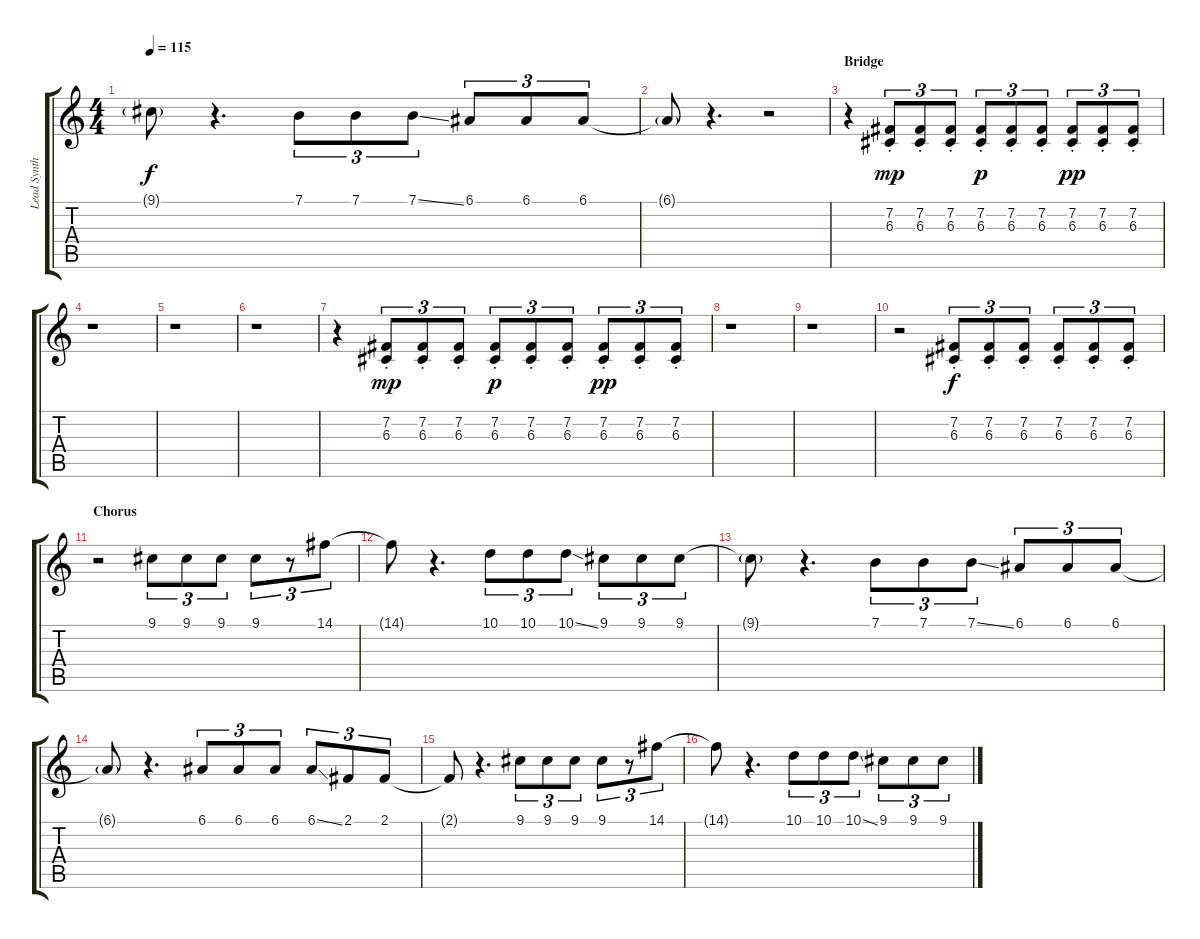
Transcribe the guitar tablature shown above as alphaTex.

\track ("Lead Synth" "Lead Synth") {instrument lead2sawtooth}
\staff {score tabs}
\tuning (E4 B3 G3 D3 A2 E2) {hide}
\ts (4 4)
\tempo 115
\clef g2
\ks c
9.1{g t}.8{dy f} r.4{d} 7.1.8{tu (3 2)} 7.1.8{tu (3 2)} 7.1{ss}.8{tu (3 2)} 6.1.8{tu (3 2)} 6.1.8{tu (3 2)} 6.1.8{tu (3 2)} |
6.1{g t}.8 r.4{d} r.2 |
\section ("" "Bridge")
r.4 (7.2{st} 6.3{st}).8{tu (3 2) dy mp} (7.2{st} 6.3{st}).8{tu (3 2)} (7.2{st} 6.3{st}).8{tu (3 2)} (7.2{st} 6.3{st}).8{tu (3 2) dy p} (7.2{st} 6.3{st}).8{tu (3 2)} (7.2{st} 6.3{st}).8{tu (3 2)} (7.2{st} 6.3{st}).8{tu (3 2) dy pp} (7.2{st} 6.3{st}).8{tu (3 2)} (7.2{st} 6.3{st}).8{tu (3 2)} |
r.1 |
r.1 |
r.1 |
r.4 (7.2{st} 6.3{st}).8{tu (3 2) dy mp} (7.2{st} 6.3{st}).8{tu (3 2)} (7.2{st} 6.3{st}).8{tu (3 2)} (7.2{st} 6.3{st}).8{tu (3 2) dy p} (7.2{st} 6.3{st}).8{tu (3 2)} (7.2{st} 6.3{st}).8{tu (3 2)} (7.2{st} 6.3{st}).8{tu (3 2) dy pp} (7.2{st} 6.3{st}).8{tu (3 2)} (7.2{st} 6.3{st}).8{tu (3 2)} |
r.1 |
r.1 |
r.2 (7.2{st} 6.3{st}).8{tu (3 2) dy f} (7.2{st} 6.3{st}).8{tu (3 2)} (7.2{st} 6.3{st}).8{tu (3 2)} (7.2{st} 6.3{st}).8{tu (3 2)} (7.2{st} 6.3{st}).8{tu (3 2)} (7.2{st} 6.3{st}).8{tu (3 2)} |
\section ("" "Chorus")
r.2 9.1.8{tu (3 2)} 9.1.8{tu (3 2)} 9.1.8{tu (3 2)} 9.1.8{tu (3 2)} r.8{tu (3 2)} 14.1.8{tu (3 2)} |
14.1{t}.8 r.4{d} 10.1.8{tu (3 2)} 10.1.8{tu (3 2)} 10.1{ss}.8{tu (3 2)} 9.1.8{tu (3 2)} 9.1.8{tu (3 2)} 9.1.8{tu (3 2)} |
9.1{g t}.8 r.4{d} 7.1.8{tu (3 2)} 7.1.8{tu (3 2)} 7.1{ss}.8{tu (3 2)} 6.1.8{tu (3 2)} 6.1.8{tu (3 2)} 6.1.8{tu (3 2)} |
6.1{g t}.8 r.4{d} 6.1.8{tu (3 2)} 6.1.8{tu (3 2)} 6.1.8{tu (3 2)} 6.1{ss}.8{tu (3 2)} 2.1.8{tu (3 2)} 2.1.8{tu (3 2)} |
2.1{t}.8 r.4{d} 9.1.8{tu (3 2)} 9.1.8{tu (3 2)} 9.1.8{tu (3 2)} 9.1.8{tu (3 2)} r.8{tu (3 2)} 14.1.8{tu (3 2)} |
14.1{t}.8 r.4{d} 10.1.8{tu (3 2)} 10.1.8{tu (3 2)} 10.1{ss}.8{tu (3 2)} 9.1.8{tu (3 2)} 9.1.8{tu (3 2)} 9.1.8{tu (3 2)}
